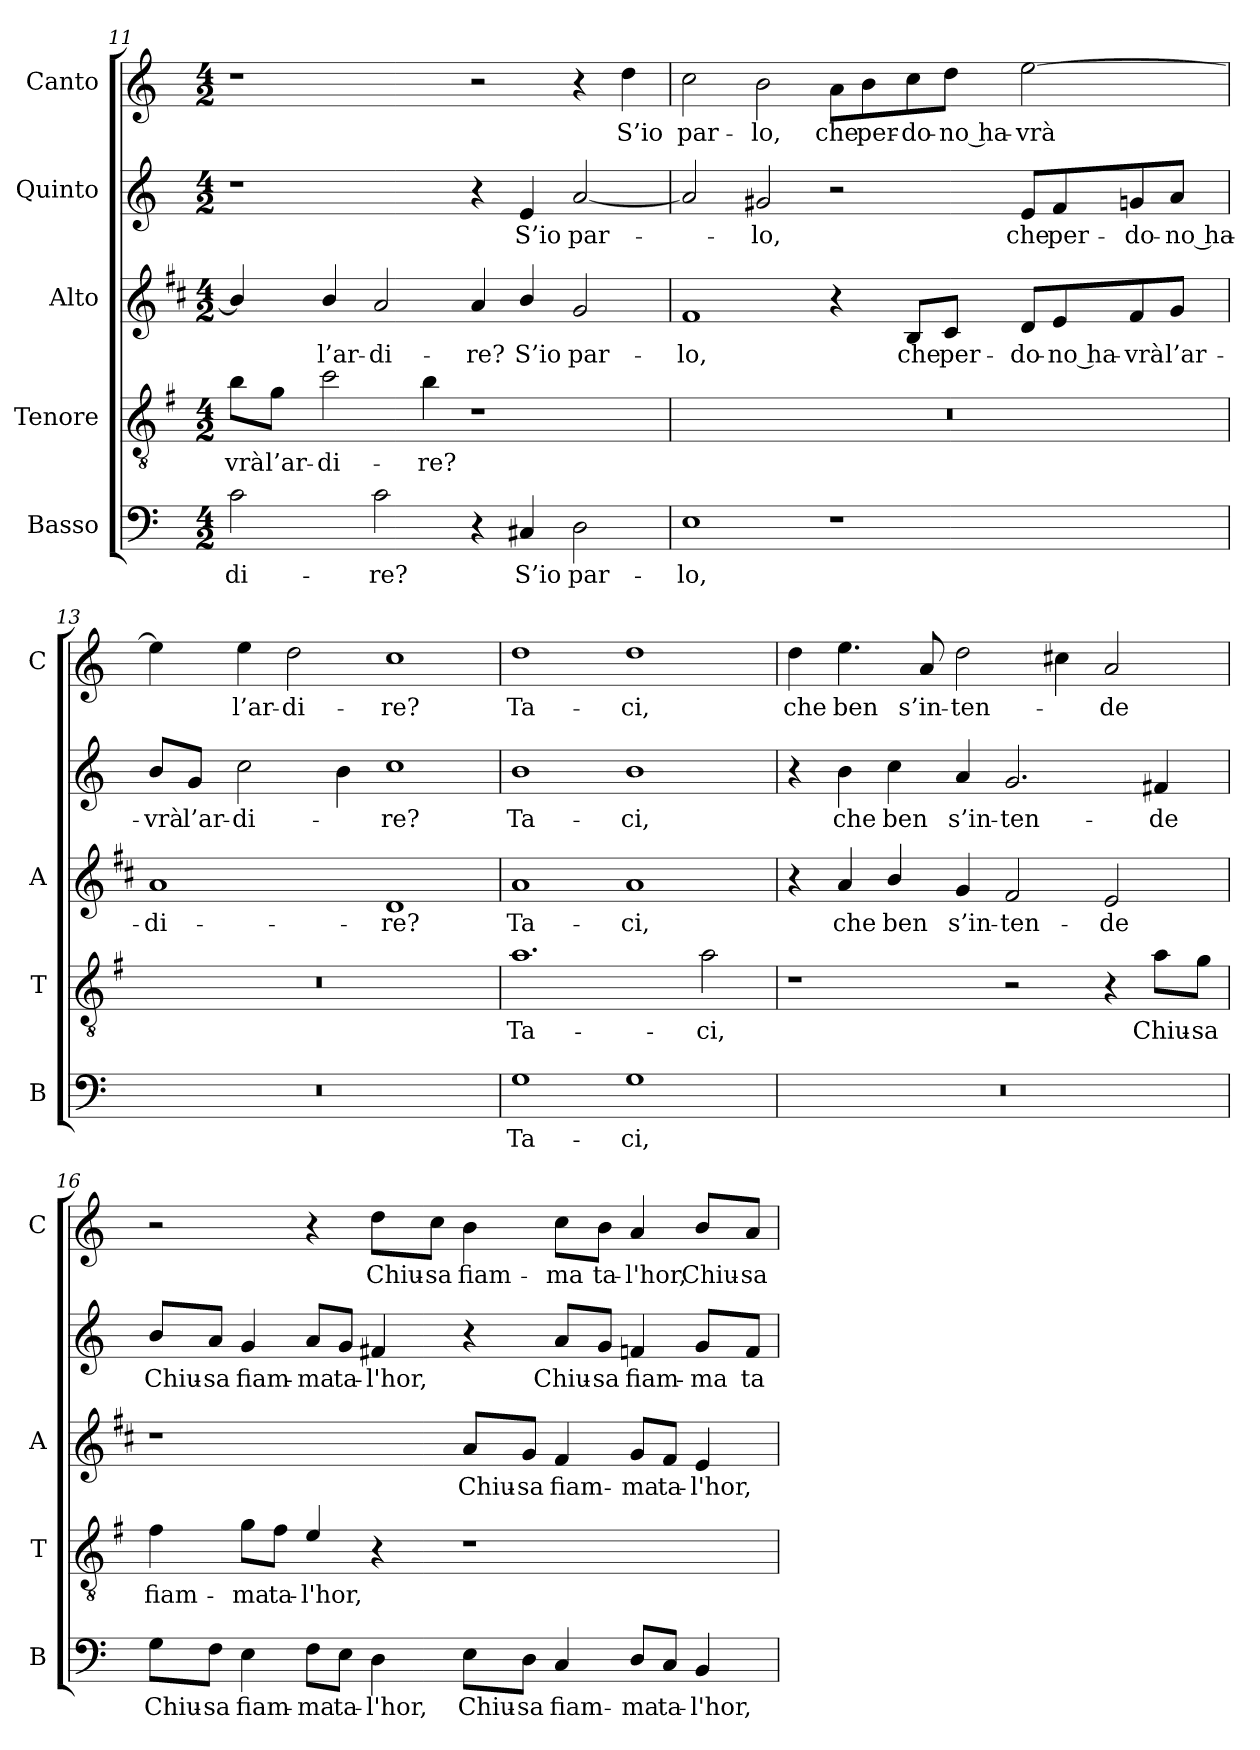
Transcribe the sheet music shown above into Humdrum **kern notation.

**kern	**text	**kern	**text	**kern	**text	**kern	**text	**kern	**text
*part5	*part5	*part4	*part4	*part3	*part3	*part2	*part2	*part1	*part1
*staff5	*staff5	*staff4	*staff4	*staff3	*staff3	*staff2	*staff2	*staff1	*staff1
*I"Basso	*	*I"Tenore	*	*I"Alto	*	*I"Quinto	*	*I"Canto	*
*I'B	*	*I'T	*	*I'A	*	*	*	*I'C	*
*clefF4	*	*clefGv2	*	*clefG2	*	*clefG2	*	*clefG2	*
*	*	*ITrd4c7	*	*ITrd1c2	*	*	*	*	*
*k[]	*	*k[]	*	*k[]	*	*k[]	*	*k[]	*
*C:	*	*C:	*	*C:	*	*C:	*	*C:	*
*M4/2	*	*M4/2	*	*M4/2	*	*M4/2	*	*M4/2	*
=11	=11	=11	=11	=11	=11	=11	=11	=11	=11
!	!LO:LY:b	!	!LO:LY:b	!	!	!	!	!	!
2c\	-di-	8e\L	-vrà	4a/]	.	1r	.	1r	.
!	!	!	!LO:LY:b	!	!	!	!	!	!
.	.	8c\J	l’ar-	.	.	.	.	.	.
!	!	!	!LO:LY:b	!	!LO:LY:b	!	!	!	!
.	.	2f\	-di-	4a/	l’ar-	.	.	.	.
!	!LO:LY:b	!	!	!	!LO:LY:b	!	!	!	!
2c\	-re?	.	.	2g/	-di-	.	.	.	.
!	!	!	!LO:LY:b	!	!	!	!	!	!
.	.	4e\	-re?	.	.	.	.	.	.
!	!	!	!	!	!LO:LY:b	!	!	!	!
4r	.	1r	.	4g/	-re?	4r	.	2r	.
!	!LO:LY:b	!	!	!	!LO:LY:b	!	!LO:LY:b	!	!
4C#X/	S’io	.	.	4a/	S’io	4e/	S’io	.	.
!	!LO:LY:b	!	!	!	!LO:LY:b	!	!LO:LY:b	!	!
2D\	par-	.	.	2f/	par-	[2a/	par-	4r	.
!	!	!	!	!	!	!	!	!	!LO:LY:b
.	.	.	.	.	.	.	.	4dd\	S’io
!!LO:LB:g=z
=12	=12	=12	=12	=12	=12	=12	=12	=12	=12
!	!LO:LY:b	!	!	!	!LO:LY:b	!	!	!	!LO:LY:b
1E	-lo,	0r	.	1e	-lo,	2a/]	.	2cc\	par-
!	!	!	!	!	!	!	!LO:LY:b	!	!LO:LY:b
.	.	.	.	.	.	2g#X/	-lo,	2b\	-lo,
!	!	!	!	!	!	!	!	!	!LO:LY:b
1r	.	.	.	4r	.	2r	.	8a\L	che
!	!	!	!	!	!	!	!	!	!LO:LY:b
.	.	.	.	.	.	.	.	8b\	per-
!	!	!	!	!	!LO:LY:b	!	!	!	!LO:LY:b
.	.	.	.	8A/L	che	.	.	8cc\	-do-
!	!	!	!	!	!LO:LY:b	!	!	!	!LO:LY:b
.	.	.	.	8B/J	per-	.	.	8dd\J	-no ha-
!	!	!	!	!	!LO:LY:b	!	!LO:LY:b	!	!LO:LY:b
.	.	.	.	8c/L	-do-	8e/L	che	[2ee\	-vrà
!	!	!	!	!	!LO:LY:b	!	!LO:LY:b	!	!
.	.	.	.	8d/	-no ha-	8f/	per-	.	.
!	!	!	!	!	!LO:LY:b	!	!LO:LY:b	!	!
.	.	.	.	8e/	-vrà	8gn/	-do-	.	.
!	!	!	!	!	!LO:LY:b	!	!LO:LY:b	!	!
.	.	.	.	8f/J	l’ar-	8a/J	-no ha-	.	.
=13	=13	=13	=13	=13	=13	=13	=13	=13	=13
!	!	!	!	!	!LO:LY:b	!	!LO:LY:b	!	!
0r	.	0r	.	1g	-di-	8b/L	-vrà	4ee\]	.
!	!	!	!	!	!	!	!LO:LY:b	!	!
.	.	.	.	.	.	8g/J	l’ar-	.	.
!	!	!	!	!	!	!	!LO:LY:b	!	!LO:LY:b
.	.	.	.	.	.	2cc\	-di-	4ee\	l’ar-
!	!	!	!	!	!	!	!	!	!LO:LY:b
.	.	.	.	.	.	.	.	2dd\	-di-
.	.	.	.	.	.	4b\	.	.	.
!	!	!	!	!	!LO:LY:b	!	!LO:LY:b	!	!LO:LY:b
.	.	.	.	1c	-re?	1cc	-re?	1cc	-re?
=14	=14	=14	=14	=14	=14	=14	=14	=14	=14
!	!LO:LY:b	!	!LO:LY:b	!	!LO:LY:b	!	!LO:LY:b	!	!LO:LY:b
1G	Ta-	1.d	Ta-	1g	Ta-	1b	Ta-	1dd	Ta-
!	!LO:LY:b	!	!	!	!LO:LY:b	!	!LO:LY:b	!	!LO:LY:b
1G	-ci,	.	.	1g	-ci,	1b	-ci,	1dd	-ci,
!	!	!	!LO:LY:b	!	!	!	!	!	!
.	.	2d\	-ci,	.	.	.	.	.	.
!!LO:PB:g=z
=15	=15	=15	=15	=15	=15	=15	=15	=15	=15
!	!	!	!	!	!	!	!	!	!LO:LY:b
0r	.	1r	.	4r	.	4r	.	4dd\	che
!	!	!	!	!	!LO:LY:b	!	!LO:LY:b	!	!LO:LY:b
.	.	.	.	4g/	che	4b\	che	4.ee\	ben
!	!	!	!	!	!LO:LY:b	!	!LO:LY:b	!	!
.	.	.	.	4a/	ben	4cc\	ben	.	.
!	!	!	!	!	!	!	!	!	!LO:LY:b
.	.	.	.	.	.	.	.	8a/	s’in-
!	!	!	!	!	!LO:LY:b	!	!LO:LY:b	!	!LO:LY:b
.	.	.	.	4f/	s’in-	4a/	s’in-	2dd\	-ten-
!	!	!	!	!	!LO:LY:b	!	!LO:LY:b	!	!
.	.	2r	.	2e/	-ten-	2.g/	-ten-	.	.
.	.	.	.	.	.	.	.	4cc#X\	.
!	!	!	!	!	!LO:LY:b	!	!	!	!LO:LY:b
.	.	4r	.	2d/	-de	.	.	2a/	-de
!	!	!	!LO:LY:b	!	!	!	!LO:LY:b	!	!
.	.	8d\L	Chiu-	.	.	4f#X/	-de	.	.
!	!	!	!LO:LY:b	!	!	!	!	!	!
.	.	8c\J	-sa	.	.	.	.	.	.
=16	=16	=16	=16	=16	=16	=16	=16	=16	=16
!	!LO:LY:b	!	!LO:LY:b	!	!	!	!LO:LY:b	!	!
8G\L	Chiu-	4B\	fiam-	1r	.	8b/L	Chiu-	2r	.
!	!LO:LY:b	!	!	!	!	!	!LO:LY:b	!	!
8F\J	-sa	.	.	.	.	8a/J	-sa	.	.
!	!LO:LY:b	!	!LO:LY:b	!	!	!	!LO:LY:b	!	!
4E\	fiam-	8c\L	-ma	.	.	4g/	fiam-	.	.
!	!	!	!LO:LY:b	!	!	!	!	!	!
.	.	8B\J	ta-	.	.	.	.	.	.
!	!LO:LY:b	!	!LO:LY:b	!	!	!	!LO:LY:b	!	!
8F\L	-ma	4A/	-l'hor,	.	.	8a/L	-ma	4r	.
!	!LO:LY:b	!	!	!	!	!	!LO:LY:b	!	!
8E\J	ta-	.	.	.	.	8g/J	ta-	.	.
!	!LO:LY:b	!	!	!	!	!	!LO:LY:b	!	!LO:LY:b
4D\	-l'hor,	4r	.	.	.	4f#X/	-l'hor,	8dd\L	Chiu-
!	!	!	!	!	!	!	!	!	!LO:LY:b
.	.	.	.	.	.	.	.	8cc\J	-sa
!	!LO:LY:b	!	!	!	!LO:LY:b	!	!	!	!LO:LY:b
8E\L	Chiu-	1r	.	8g/L	Chiu-	4r	.	4b\	fiam-
!	!LO:LY:b	!	!	!	!LO:LY:b	!	!	!	!
8D\J	-sa	.	.	8f/J	-sa	.	.	.	.
!	!LO:LY:b	!	!	!	!LO:LY:b	!	!LO:LY:b	!	!LO:LY:b
4C/	fiam-	.	.	4e/	fiam-	8a/L	Chiu-	8cc\L	-ma
!	!	!	!	!	!	!	!LO:LY:b	!	!LO:LY:b
.	.	.	.	.	.	8g/J	-sa	8b\J	ta-
!	!LO:LY:b	!	!	!	!LO:LY:b	!	!LO:LY:b	!	!LO:LY:b
8D/L	-ma	.	.	8f/L	-ma	4fn/	fiam-	4a/	-l'hor,
!	!LO:LY:b	!	!	!	!LO:LY:b	!	!	!	!
8C/J	ta-	.	.	8e/J	ta-	.	.	.	.
!	!LO:LY:b	!	!	!	!LO:LY:b	!	!LO:LY:b	!	!LO:LY:b
4BB/	-l'hor,	.	.	4d/	-l'hor,	8g/L	-ma	8b/L	Chiu-
!	!	!	!	!	!	!	!LO:LY:b	!	!LO:LY:b
.	.	.	.	.	.	8f/J	ta-	8a/J	-sa
=	=	=	=	=	=	=	=	=	=
*-	*-	*-	*-	*-	*-	*-	*-	*-	*-
